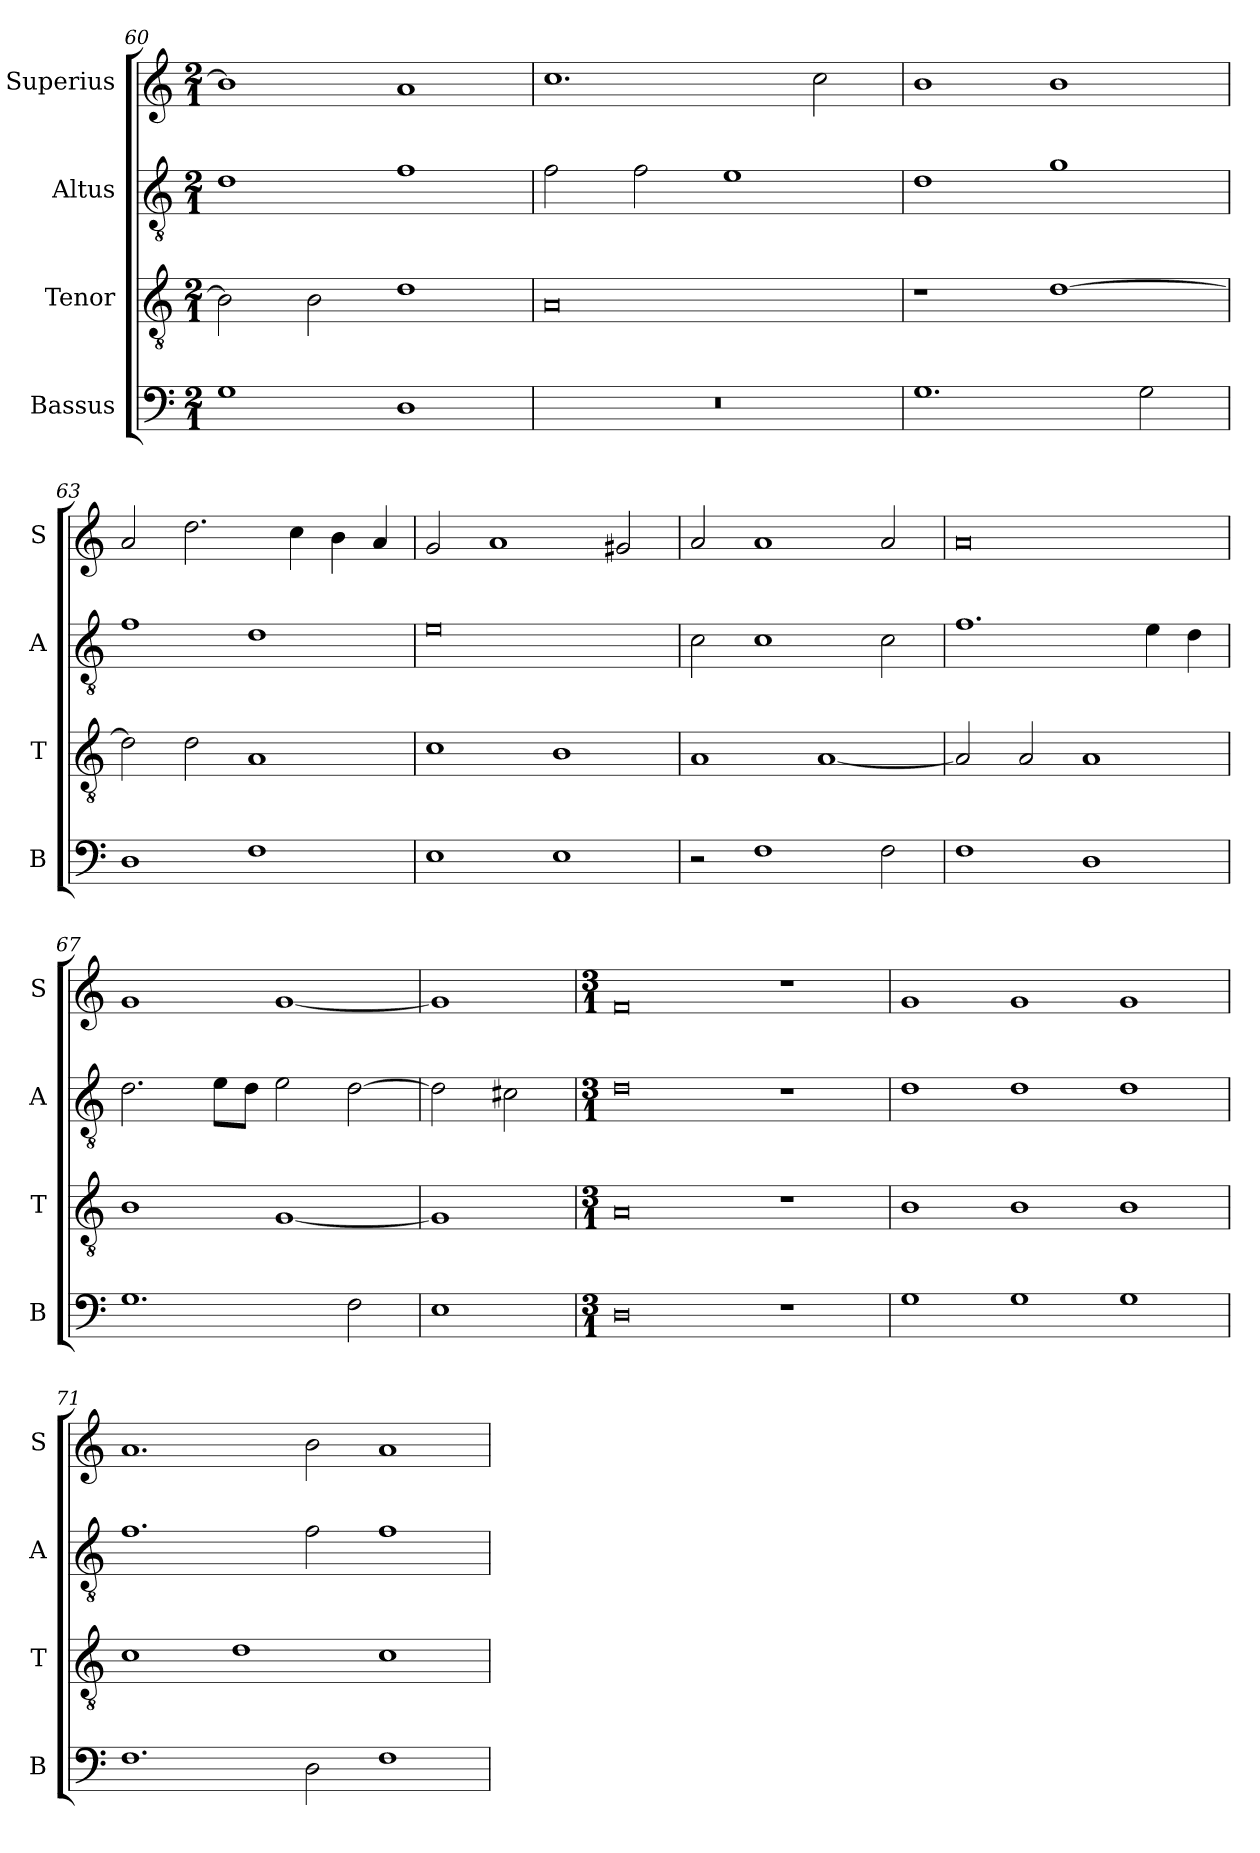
**kern	**kern	**kern	**kern
*part4	*part3	*part2	*part1
*staff4	*staff3	*staff2	*staff1
*I"Bassus	*I"Tenor	*I"Altus	*I"Superius
*I'B	*I'T	*I'A	*I'S
*clefF4	*clefGv2	*clefGv2	*clefG2
*k[]	*k[]	*k[]	*k[]
*C:	*C:	*C:	*C:
*M2/1	*M2/1	*M2/1	*M2/1
=60	=60	=60	=60
1G	2B]	1d	1b]
.	2B	.	.
1D	1d	1f	1a
=61	=61	=61	=61
0r	0A	2f	1.cc
.	.	2f	.
.	.	1e	.
.	.	.	2cc
=62	=62	=62	=62
1.G	1r	1d	1b
.	[1d	1g	1b
2G	.	.	.
=63	=63	=63	=63
1D	2d]	1f	2a
.	2d	.	2.dd
1F	1A	1d	.
.	.	.	4cc
.	.	.	4b
.	.	.	4a
=64	=64	=64	=64
1E	1c	0e	2g
.	.	.	1a
1E	1B	.	.
.	.	.	2g#X
=65	=65	=65	=65
2r	1A	2c	2a
1F	.	1c	1a
.	[1A	.	.
2F	.	2c	2a
=66	=66	=66	=66
1F	2A]	1.f	0a
.	2A	.	.
1D	1A	.	.
.	.	4e	.
.	.	4d	.
=67	=67	=67	=67
1.G	1B	2.d	1g
.	.	8eL	.
.	.	8dJ	.
.	[1G	2e	[1g
2F	.	[2d	.
=68	=68	=68	=68
1E	1G]	2d]	1g]
.	.	2c#X	.
=69	=69	=69	=69
*M3/1	*M3/1	*M3/1	*M3/1
0D	0A	0d	0f
1r	1r	1r	1r
=70	=70	=70	=70
1G	1B	1d	1g
1G	1B	1d	1g
1G	1B	1d	1g
=71	=71	=71	=71
1.F	1c	1.f	1.a
.	1d	.	.
2D	.	2f	2b
1F	1c	1f	1a
=	=	=	=
*-	*-	*-	*-
